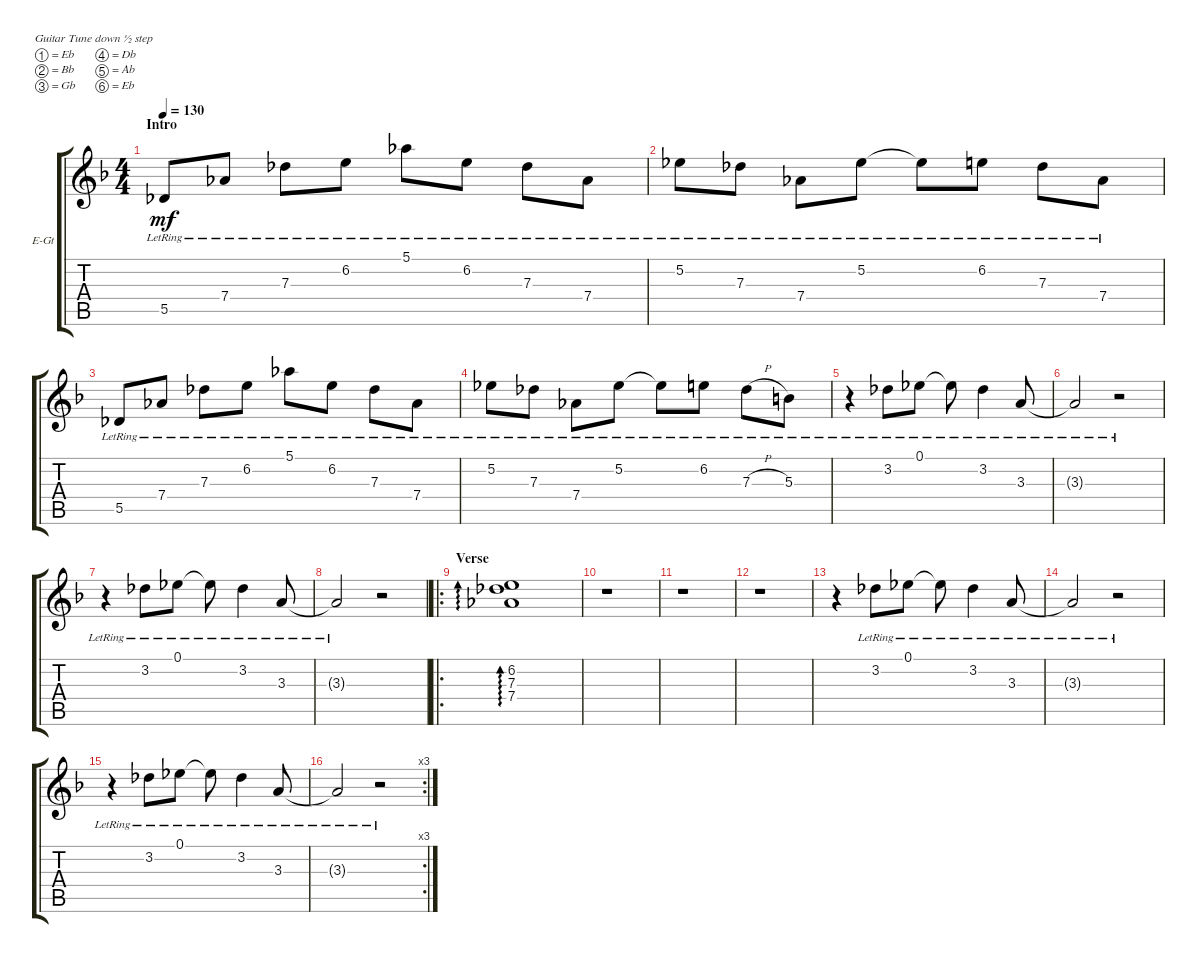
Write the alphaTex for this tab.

\defaultSystemsLayout 4
\bracketExtendMode groupsimilarinstruments
\firstSystemTrackNameOrientation horizontal
\otherSystemsTrackNameOrientation horizontal
\track ("Larry Clean" "E-Gt") {instrument electricguitarclean}
\staff {score tabs}
\tuning (Eb4 Bb3 Gb3 Db3 Ab2 Eb2)
\ts (4 4)
\section ("" "Intro")
\tempo 130
\clef g2
\ks f
5.5{lr}.8{dy mf instrument electricguitarclean} 7.4{lr}.8 7.3{lr}.8 6.2{lr}.8 5.1{lr}.8 6.2{lr}.8 7.3{lr}.8 7.4{lr}.8 |
5.2{lr}.8 7.3{lr}.8 7.4{lr}.8 5.2{lr}.8 5.2{lr t}.8 6.2{lr}.8 7.3{lr}.8 7.4{lr}.8 |
5.5{lr}.8 7.4{lr}.8 7.3{lr}.8 6.2{lr}.8 5.1{lr}.8 6.2{lr}.8 7.3{lr}.8 7.4{lr}.8 |
5.2{lr}.8 7.3{lr}.8 7.4{lr}.8 5.2{lr}.8 5.2{lr t}.8 6.2{lr}.8 7.3{h lr}.8 5.3{lr}.8 |
r.4 3.2{lr}.8 0.1{lr}.8 0.1{lr t}.8 3.2{lr}.4 3.3{lr}.8 |
3.3{lr t}.2 r.2 |
r.4 3.2{lr}.8 0.1{lr}.8 0.1{lr t}.8 3.2{lr}.4 3.3{lr}.8 |
3.3{lr t}.2 r.2 |
\ro
\section ("" "Verse")
(6.2 7.3 7.4).1{ad 0} |
r.1 |
r.1 |
r.1 |
r.4 3.2{lr}.8 0.1{lr}.8 0.1{lr t}.8 3.2{lr}.4 3.3{lr}.8 |
3.3{lr t}.2 r.2 |
r.4 3.2{lr}.8 0.1{lr}.8 0.1{lr t}.8 3.2{lr}.4 3.3{lr}.8 |
\rc 3
3.3{lr t}.2 r.2
